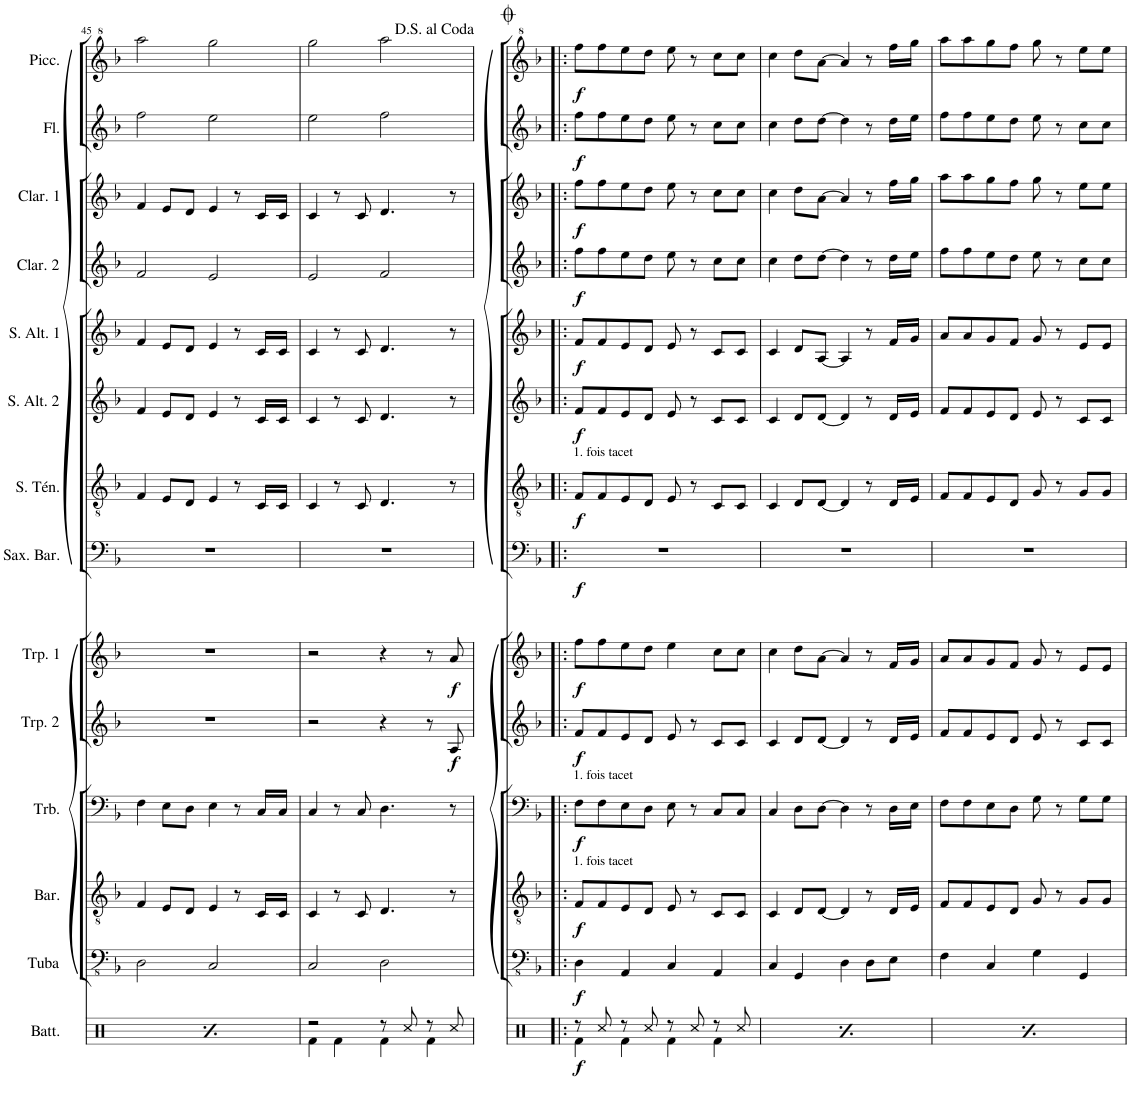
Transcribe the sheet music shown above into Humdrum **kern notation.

**kern	**dynam	**kern	**dynam	**kern	**dynam	**kern	**dynam	**kern	**dynam	**kern	**dynam	**kern	**dynam	**kern	**dynam	**kern	**dynam	**kern	**dynam	**kern	**dynam	**kern	**dynam	**kern	**dynam	**kern	**dynam
*part14	*part14	*part13	*part13	*part12	*part12	*part11	*part11	*part10	*part10	*part9	*part9	*part8	*part8	*part7	*part7	*part6	*part6	*part5	*part5	*part4	*part4	*part3	*part3	*part2	*part2	*part1	*part1
*staff14	*staff14	*staff13	*staff13	*staff12	*staff12	*staff11	*staff11	*staff10	*staff10	*staff9	*staff9	*staff8	*staff8	*staff7	*staff7	*staff6	*staff6	*staff5	*staff5	*staff4	*staff4	*staff3	*staff3	*staff2	*staff2	*staff1	*staff1
*I"Batterie	*	*I"Tuba Sib	*	*I"Baryton	*	*I"Trombone	*	*I"Trompette 2	*	*I"Trompette 1	*	*I"Saxophone Baryton	*	*I"Saxophone Ténor	*	*I"Saxophone Alto 2	*	*I"Saxophone Alto 1	*	*I"Clarinette 2	*	*I"Clarinette 1	*	*I"Flûte	*	*I"Piccolo	*
*I'Batt.	*	*I'Tuba	*	*I'Bar.	*	*I'Trb.	*	*I'Trp. 2	*	*I'Trp. 1	*	*I'Sax. Bar.	*	*I'S. Tén.	*	*I'S. Alt. 2	*	*I'S. Alt. 1	*	*I'Clar. 2	*	*I'Clar. 1	*	*I'Fl.	*	*I'Picc.	*
!!LO:PB:g=z
*clefX	*	*clefFv4	*	*clefGv2	*	*clefF4	*	*clefG2	*	*clefG2	*	*clefF4	*	*clefGv2	*	*clefG2	*	*clefG2	*	*clefG2	*	*clefG2	*	*clefG2	*	*clefG^2	*
*	*	*	*	*ITrd4c7	*	*	*	*ITrd1c2	*	*ITrd1c2	*	*ITrd12c21	*	*ITrd8c14	*	*ITrd5c9	*	*ITrd5c9	*	*ITrd1c2	*	*ITrd1c2	*	*	*	*ITrd-7c-12	*
*k[b-e-]	*	*k[b-]	*	*k[b-]	*	*k[b-]	*	*k[b-]	*	*k[b-]	*	*k[b-]	*	*k[b-]	*	*k[b-]	*	*k[b-]	*	*k[b-]	*	*k[b-]	*	*k[b-]	*	*k[b-]	*
*M4/4	*	*M4/4	*	*M4/4	*	*M4/4	*	*M4/4	*	*M4/4	*	*M4/4	*	*M4/4	*	*M4/4	*	*M4/4	*	*M4/4	*	*M4/4	*	*M4/4	*	*M4/4	*
=45	=45	=45	=45	=45	=45	=45	=45	=45	=45	=45	=45	=45	=45	=45	=45	=45	=45	=45	=45	=45	=45	=45	=45	=45	=45	=45	=45
*^	*	*	*	*	*	*	*	*	*	*	*	*	*	*	*	*	*	*	*	*	*	*	*	*	*	*	*
1ryy	4Rf\	.	2DD\	.	4F/	.	4F\	.	1r	.	1r	.	1r	.	4F/	.	4f/	.	4f/	.	2f^^/	.	4f/	.	2ff^^\	.	2aaa^^\	.
.	4Rf\	.	.	.	8E/L	.	8E\L	.	.	.	.	.	.	.	8E/L	.	8e/L	.	8e/L	.	.	.	8e/L	.	.	.	.	.
.	.	.	.	.	8D/J	.	8D\J	.	.	.	.	.	.	.	8D/J	.	8d/J	.	8d/J	.	.	.	8d/J	.	.	.	.	.
.	4Rf\	.	2CC/	.	4E/	.	4E\	.	.	.	.	.	.	.	4E/	.	4e/	.	4e/	.	2e^^/	.	4e/	.	2ee^^\	.	2ggg^^\	.
.	4Rf\	.	.	.	8r	.	8r	.	.	.	.	.	.	.	8r	.	8r	.	8r	.	.	.	8r	.	.	.	.	.
.	.	.	.	.	16C/LL	.	16C/LL	.	.	.	.	.	.	.	16C/LL	.	16c/LL	.	16c/LL	.	.	.	16c/LL	.	.	.	.	.
.	.	.	.	.	16C/JJ	.	16C/JJ	.	.	.	.	.	.	.	16C/JJ	.	16c/JJ	.	16c/JJ	.	.	.	16c/JJ	.	.	.	.	.
=46	=46	=46	=46	=46	=46	=46	=46	=46	=46	=46	=46	=46	=46	=46	=46	=46	=46	=46	=46	=46	=46	=46	=46	=46	=46	=46	=46	=46
2r	4Rf\	.	2CC/	.	4C/	.	4C/	.	2r	.	2r	.	1r	.	4C/	.	4c/	.	4c/	.	2e^^/	.	4c/	.	2ee^^\	.	2ggg^^\	.
.	4Rf\	.	.	.	8r	.	8r	.	.	.	.	.	.	.	8r	.	8r	.	8r	.	.	.	8r	.	.	.	.	.
.	.	.	.	.	8C/	.	8C/	.	.	.	.	.	.	.	8C/	.	8c/	.	8c/	.	.	.	8c/	.	.	.	.	.
8r	4Rf\	.	2DD\	.	4.D/	.	4.D\	.	4r	.	4r	.	.	.	4.D/	.	4.d/	.	4.d/	.	2f^^/	.	4.d/	.	2ff^^\	.	2aaa^^\	.
8Rcc/	.	.	.	.	.	.	.	.	.	.	.	.	.	.	.	.	.	.	.	.	.	.	.	.	.	.	.	.
8r	4Rf\	.	.	.	.	.	.	.	8r	.	8r	.	.	.	.	.	.	.	.	.	.	.	.	.	.	.	.	.
!	!	!	!	!	!	!	!	!	!	!LO:DY:b	!	!LO:DY:b	!	!	!	!	!	!	!	!	!	!	!	!	!	!	!	!
8Rcc/	.	.	.	.	8r	.	8r	.	8A/	f	8a/	f	.	.	8r	.	8r	.	8r	.	.	.	8r	.	.	.	.	.
=47!|:	=47!|:	=47!|:	=47!|:	=47!|:	=47!|:	=47!|:	=47!|:	=47!|:	=47!|:	=47!|:	=47!|:	=47!|:	=47!|:	=47!|:	=47!|:	=47!|:	=47!|:	=47!|:	=47!|:	=47!|:	=47!|:	=47!|:	=47!|:	=47!|:	=47!|:	=47!|:	=47!|:	=47!|:
!	!	!	!	!	!	!	!	!	!	!	!	!	!	!	!LO:TX:a:t=1. fois tacet	!	!	!	!	!	!	!	!	!	!	!	!	!
!	!	!	!	!	!	!	!LO:TX:a:t=1. fois tacet	!	!	!	!	!	!	!	!	!	!	!	!	!	!	!	!	!	!	!	!	!
!	!	!	!	!	!LO:TX:a:t=1. fois tacet	!	!	!	!	!	!	!	!	!	!	!	!	!	!	!	!	!	!	!	!	!	!	!
!	!	!LO:DY:b	!	!LO:DY:b	!	!LO:DY:b	!	!LO:DY:b	!	!LO:DY:b	!	!LO:DY:b	!	!LO:DY:b	!	!LO:DY:b	!	!LO:DY:b	!	!LO:DY:b	!	!LO:DY:b	!	!LO:DY:b	!	!LO:DY:b	!	!LO:DY:b
8r	4Rf\	f	4DD\	f	8F/L	f	8F\L	f	8f/L	f	8ff\L	f	1r	f	8F/L	f	8f/L	f	8f/L	f	8ff\L	f	8ff\L	f	8ff\L	f	8fff\L	f
8Rcc/	.	.	.	.	8F/	.	8F\	.	8f/	.	8ff\	.	.	.	8F/	.	8f/	.	8f/	.	8ff\	.	8ff\	.	8ff\	.	8fff\	.
8r	4Rf\	.	4AAA/	.	8E/	.	8E\	.	8e/	.	8ee\	.	.	.	8E/	.	8e/	.	8e/	.	8ee\	.	8ee\	.	8ee\	.	8eee\	.
8Rcc/	.	.	.	.	8D/J	.	8D\J	.	8d/J	.	8dd\J	.	.	.	8D/J	.	8d/J	.	8d/J	.	8dd\J	.	8dd\J	.	8dd\J	.	8ddd\J	.
8r	4Rf\	.	4CC/	.	8E/	.	8E\	.	8e/	.	4ee\	.	.	.	8E/	.	8e/	.	8e/	.	8ee\	.	8ee\	.	8ee\	.	8eee\	.
8Rcc/	.	.	.	.	8r	.	8r	.	8r	.	.	.	.	.	8r	.	8r	.	8r	.	8r	.	8r	.	8r	.	8r	.
8r	4Rf\	.	4AAA/	.	8C/L	.	8C/L	.	8c/L	.	8cc\L	.	.	.	8C/L	.	8c/L	.	8c/L	.	8cc\L	.	8cc\L	.	8cc\L	.	8ccc\L	.
8Rcc/	.	.	.	.	8C/J	.	8C/J	.	8c/J	.	8cc\J	.	.	.	8C/J	.	8c/J	.	8c/J	.	8cc\J	.	8cc\J	.	8cc\J	.	8ccc\J	.
=48	=48	=48	=48	=48	=48	=48	=48	=48	=48	=48	=48	=48	=48	=48	=48	=48	=48	=48	=48	=48	=48	=48	=48	=48	=48	=48	=48	=48
!	!	!LO:DY:b	!	!	!	!	!	!	!	!	!	!	!	!	!	!	!	!	!	!	!	!	!	!	!	!	!	!
8r	4Rf\	f	4CC/	.	4C/	.	4C/	.	4c/	.	4cc\	.	1r	.	4C/	.	4c/	.	4c/	.	4cc\	.	4cc\	.	4cc\	.	4ccc\	.
8Rcc/	.	.	.	.	.	.	.	.	.	.	.	.	.	.	.	.	.	.	.	.	.	.	.	.	.	.	.	.
8r	4Rf\	.	4GGG/	.	8D/L	.	8D\L	.	8d/L	.	8dd\L	.	.	.	8D/L	.	8d/L	.	8d/L	.	8dd\L	.	8dd\L	.	8dd\L	.	8ddd\L	.
8Rcc/	.	.	.	.	[8D/J	.	[8D\J	.	[8d/J	.	[8a\J	.	.	.	[8D/J	.	[8d/J	.	[8A/J	.	[8dd\J	.	[8a\J	.	[8dd\J	.	[8aa\J	.
8r	4Rf\	.	4DD\	.	4D/]	.	4D\]	.	4d/]	.	4a/]	.	.	.	4D/]	.	4d/]	.	4A/]	.	4dd\]	.	4a/]	.	4dd\]	.	4aa/]	.
8Rcc/	.	.	.	.	.	.	.	.	.	.	.	.	.	.	.	.	.	.	.	.	.	.	.	.	.	.	.	.
8r	4Rf\	.	8DD\L	.	8r	.	8r	.	8r	.	8r	.	.	.	8r	.	8r	.	8r	.	8r	.	8r	.	8r	.	8r	.
8Rcc/	.	.	8EE\J	.	16D/LL	.	16D\LL	.	16d/LL	.	16f/LL	.	.	.	16D/LL	.	16d/LL	.	16f/LL	.	16dd\LL	.	16ff\LL	.	16dd\LL	.	16fff\LL	.
.	.	.	.	.	16E/JJ	.	16E\JJ	.	16e/JJ	.	16g/JJ	.	.	.	16E/JJ	.	16e/JJ	.	16g/JJ	.	16ee\JJ	.	16gg\JJ	.	16ee\JJ	.	16ggg\JJ	.
=49	=49	=49	=49	=49	=49	=49	=49	=49	=49	=49	=49	=49	=49	=49	=49	=49	=49	=49	=49	=49	=49	=49	=49	=49	=49	=49	=49	=49
!	!	!LO:DY:b	!	!	!	!	!	!	!	!	!	!	!	!	!	!	!	!	!	!	!	!	!	!	!	!	!	!
8r	4Rf\	f	4FF\	.	8F/L	.	8F\L	.	8f/L	.	8a/L	.	1r	.	8F/L	.	8f/L	.	8a/L	.	8ff\L	.	8aa\L	.	8ff\L	.	8aaa\L	.
8Rcc/	.	.	.	.	8F/	.	8F\	.	8f/	.	8a/	.	.	.	8F/	.	8f/	.	8a/	.	8ff\	.	8aa\	.	8ff\	.	8aaa\	.
8r	4Rf\	.	4CC/	.	8E/	.	8E\	.	8e/	.	8g/	.	.	.	8E/	.	8e/	.	8g/	.	8ee\	.	8gg\	.	8ee\	.	8ggg\	.
8Rcc/	.	.	.	.	8D/J	.	8D\J	.	8d/J	.	8f/J	.	.	.	8D/J	.	8d/J	.	8f/J	.	8dd\J	.	8ff\J	.	8dd\J	.	8fff\J	.
8r	4Rf\	.	4GG\	.	8G/	.	8G\	.	8e/	.	8g/	.	.	.	8G/	.	8e/	.	8g/	.	8ee\	.	8gg\	.	8ee\	.	8ggg\	.
8Rcc/	.	.	.	.	8r	.	8r	.	8r	.	8r	.	.	.	8r	.	8r	.	8r	.	8r	.	8r	.	8r	.	8r	.
8r	4Rf\	.	4GGG/	.	8G/L	.	8G\L	.	8c/L	.	8e/L	.	.	.	8G/L	.	8c/L	.	8e/L	.	8cc\L	.	8ee\L	.	8cc\L	.	8eee\L	.
8Rcc/	.	.	.	.	8G/J	.	8G\J	.	8c/J	.	8e/J	.	.	.	8G/J	.	8c/J	.	8e/J	.	8cc\J	.	8ee\J	.	8cc\J	.	8eee\J	.
*v	*v	*	*	*	*	*	*	*	*	*	*	*	*	*	*	*	*	*	*	*	*	*	*	*	*	*	*	*
=	=	=	=	=	=	=	=	=	=	=	=	=	=	=	=	=	=	=	=	=	=	=	=	=	=	=	=
*-	*-	*-	*-	*-	*-	*-	*-	*-	*-	*-	*-	*-	*-	*-	*-	*-	*-	*-	*-	*-	*-	*-	*-	*-	*-	*-	*-
